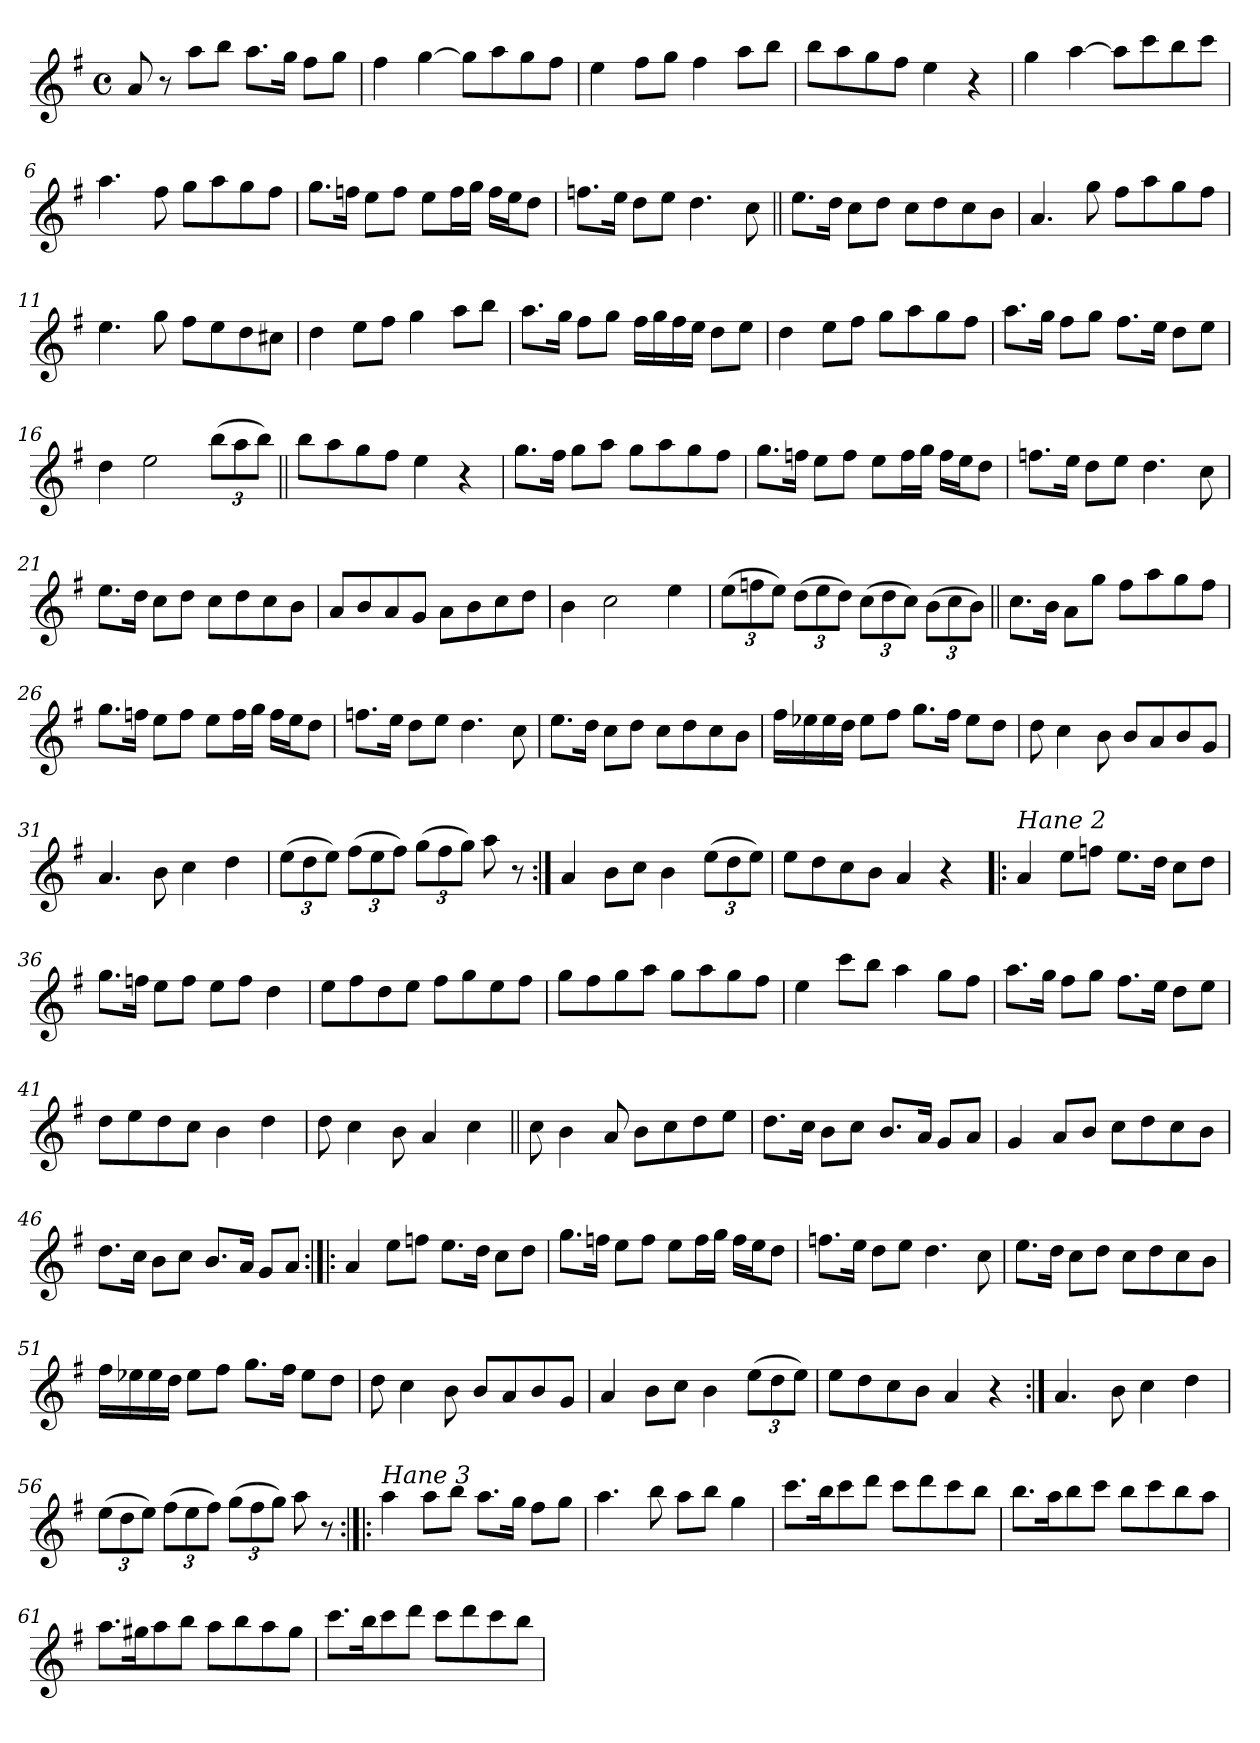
**kern
*part1
*staff1
*clefG2
*k[f#]
*G:
*M4/4
*met(c)
=1
8a/
8r
8aa\L
8bb\J
8.aa\L
16gg\Jk
8ff#\L
8gg\J
=2
4ff#\
[4gg\
8gg\L]
8aa\
8gg\
8ff#\J
=3
4ee\
8ff#\L
8gg\J
4ff#\
8aa\L
8bb\J
=4
8bb\L
8aa\
8gg\
8ff#\J
4ee\
4r
!!LO:LB:g=z
=5
4gg\
[4aa\
8aa\L]
8ccc\
8bb\
8ccc\J
=6
4.aa\
8ff#\
8gg\L
8aa\
8gg\
8ff#\J
=7
8.gg\L
16ffn\Jk
8ee\L
8ff\J
8ee\L
16ff\L
16gg\JJ
16ff\LL
16ee\J
8dd\J
=8
8.ffn\L
16ee\Jk
8dd\L
8ee\J
4.dd\
8cc\
!!LO:LB:g=z
=9||
8.ee\L
16dd\Jk
8cc\L
8dd\J
8cc\L
8dd\
8cc\
8b\J
=10
4.a/
8gg\
8ff#\L
8aa\
8gg\
8ff#\J
=11
4.ee\
8gg\
8ff#\L
8ee\
8dd\
8cc#X\J
=12
4dd\
8ee\L
8ff#\J
4gg\
8aa\L
8bb\J
!!LO:LB:g=z
=13
8.aa\L
16gg\Jk
8ff#\L
8gg\J
16ff#\LL
16gg\
16ff#\
16ee\JJ
8dd\L
8ee\J
=14
4dd\
8ee\L
8ff#\J
8gg\L
8aa\
8gg\
8ff#\J
=15
8.aa\L
16gg\Jk
8ff#\L
8gg\J
8.ff#\L
16ee\Jk
8dd\L
8ee\J
=16
4dd\
2ee\
*Xbrackettup
(>12bb\L
12aa\
12bb\J)
!!LO:LB:g=z
=17||
8bb\L
8aa\
8gg\
8ff#\J
4ee\
4r
=18
8.gg\L
16ff#\Jk
8gg\L
8aa\J
8gg\L
8aa\
8gg\
8ff#\J
=19
8.gg\L
16ffn\Jk
8ee\L
8ff\J
8ee\L
16ff\L
16gg\JJ
16ff\LL
16ee\J
8dd\J
=20
8.ffn\L
16ee\Jk
8dd\L
8ee\J
4.dd\
8cc\
!!LO:LB:g=z
=21
8.ee\L
16dd\Jk
8cc\L
8dd\J
8cc\L
8dd\
8cc\
8b\J
=22
8a/L
8b/
8a/
8g/J
8a\L
8b\
8cc\
8dd\J
=23
4b\
2cc\
4ee\
=24
(>12ee\L
12ffn\
12ee\J)
(>12dd\L
12ee\
12dd\J)
(>12cc\L
12dd\
12cc\J)
(>12b\L
12cc\
12b\J)
!!LO:LB:g=z
=25||
8.cc\L
16b\Jk
8a\L
8gg\J
8ff#\L
8aa\
8gg\
8ff#\J
=26
8.gg\L
16ffn\Jk
8ee\L
8ff\J
8ee\L
16ff\L
16gg\JJ
16ff\LL
16ee\J
8dd\J
=27
8.ffn\L
16ee\Jk
8dd\L
8ee\J
4.dd\
8cc\
=28
8.ee\L
16dd\Jk
8cc\L
8dd\J
8cc\L
8dd\
8cc\
8b\J
!!LO:LB:g=z
=29
16ff#\LL
16ee-X\
16ee-\
16dd\JJ
8ee-\L
8ff#\J
8.gg\L
16ff#\Jk
8ee-\L
8dd\J
=30
8dd\
4cc\
8b\
8b/L
8a/
8b/
8g/J
=31
4.a/
8b\
4cc\
4dd\
=32
(>12ee\L
12dd\
12ee\J)
(>12ff#\L
12ee\
12ff#\J)
(>12gg\L
12ff#\
12gg\J)
8aa\
8r
!!LO:LB:g=z
=33:|!
4a/
8b\L
8cc\J
4b\
(>12ee\L
12dd\
12ee\J)
=34
8ee\L
8dd\
8cc\
8b\J
4a/
4r
=35!|:
!LO:TX:a:i:t=Hane 2
4a/
8ee\L
8ffn\J
8.ee\L
16dd\Jk
8cc\L
8dd\J
=36
8.gg\L
16ffn\Jk
8ee\L
8ff\J
8ee\L
8ff\J
4dd\
=37
8ee\L
8ff#\
8dd\
8ee\J
8ff#\L
8gg\
8ee\
8ff#\J
!!LO:PB:g=z
=38
8gg\L
8ff#\
8gg\
8aa\J
8gg\L
8aa\
8gg\
8ff#\J
=39
4ee\
8ccc\L
8bb\J
4aa\
8gg\L
8ff#\J
=40
8.aa\L
16gg\Jk
8ff#\L
8gg\J
8.ff#\L
16ee\Jk
8dd\L
8ee\J
!!LO:LB:g=z
=41
8dd\L
8ee\
8dd\
8cc\J
4b\
4dd\
=42
8dd\
4cc\
8b\
4a/
4cc\
=43||
8cc\
4b\
8a/
8b\L
8cc\
8dd\
8ee\J
=44
8.dd\L
16cc\Jk
8b\L
8cc\J
8.b/L
16a/Jk
8g/L
8a/J
=45
4g/
8a/L
8b/J
8cc\L
8dd\
8cc\
8b\J
!!LO:LB:g=z
=46
8.dd\L
16cc\Jk
8b\L
8cc\J
8.b/L
16a/Jk
8g/L
8a/J
=47:|!|:
4a/
8ee\L
8ffn\J
8.ee\L
16dd\Jk
8cc\L
8dd\J
=48
8.gg\L
16ffn\Jk
8ee\L
8ff\J
8ee\L
16ff\L
16gg\JJ
16ff\LL
16ee\J
8dd\J
=49
8.ffn\L
16ee\Jk
8dd\L
8ee\J
4.dd\
8cc\
!!LO:LB:g=z
=50
8.ee\L
16dd\Jk
8cc\L
8dd\J
8cc\L
8dd\
8cc\
8b\J
=51
16ff#\LL
16ee-X\
16ee-\
16dd\JJ
8ee-\L
8ff#\J
8.gg\L
16ff#\Jk
8ee-\L
8dd\J
=52
8dd\
4cc\
8b\
8b/L
8a/
8b/
8g/J
=53
4a/
8b\L
8cc\J
4b\
(>12ee\L
12dd\
12ee\J)
!!LO:LB:g=z
=54
8ee\L
8dd\
8cc\
8b\J
4a/
4r
=55:|!
4.a/
8b\
4cc\
4dd\
=56
(>12ee\L
12dd\
12ee\J)
(>12ff#\L
12ee\
12ff#\J)
(>12gg\L
12ff#\
12gg\J)
8aa\
8r
=57:|!|:
!LO:TX:a:i:t=Hane 3
4aa\
8aa\L
8bb\J
8.aa\L
16gg\Jk
8ff#\L
8gg\J
!!LO:LB:g=z
=58
4.aa\
8bb\
8aa\L
8bb\J
4gg\
=59
8.ccc\L
16bb\K
8ccc\
8ddd\J
8ccc\L
8ddd\
8ccc\
8bb\J
=60
8.bb\L
16aa\K
8bb\
8ccc\J
8bb\L
8ccc\
8bb\
8aa\J
=61
8.aa\L
16gg#X\K
8aa\
8bb\J
8aa\L
8bb\
8aa\
8gg#\J
!!LO:LB:g=z
=62
8.ccc\L
16bb\K
8ccc\
8ddd\J
8ccc\L
8ddd\
8ccc\
8bb\J
=
*-
